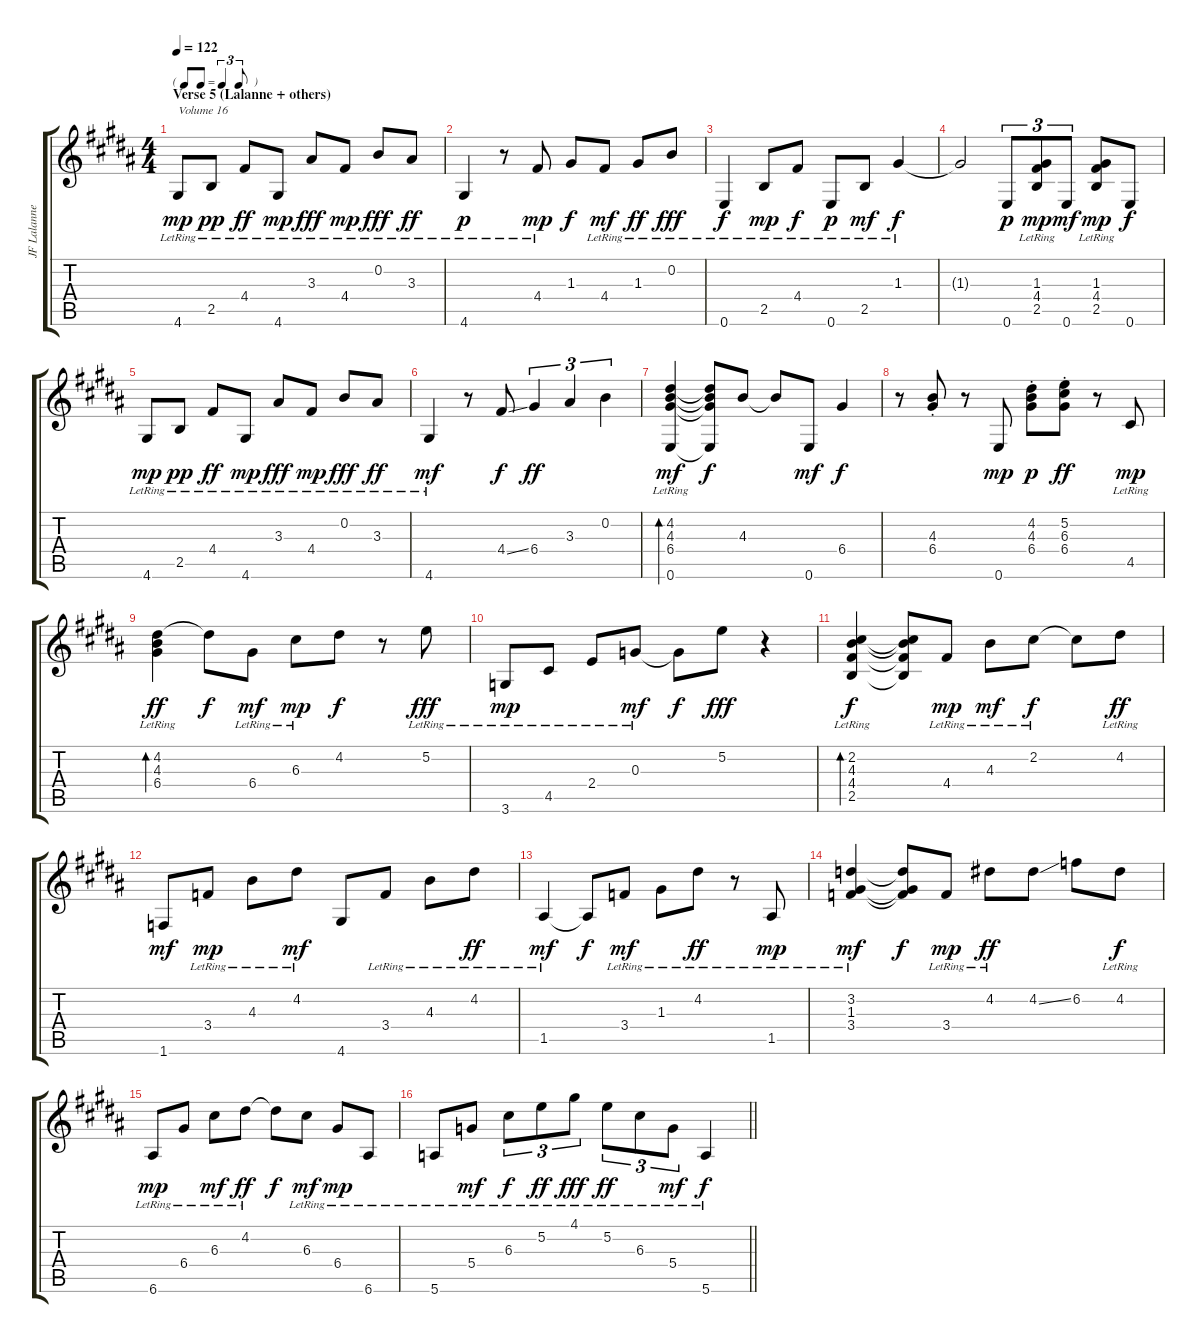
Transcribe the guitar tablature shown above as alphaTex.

\track ("JF Lalanne" "JF Lalanne") {instrument acousticguitarnylon}
\staff {score tabs}
\tuning (E4 B3 G3 D3 A2 E2) {hide}
\ts (4 4)
\tf triplet8th
\section ("" "Verse 5 (Lalanne + others)")
\tempo 122
\clef g2
\ks g#minor
4.6{lr}.8{txt "Volume 16" dy mp volume 16} 2.5{lr}.8{dy pp} 4.4{lr}.8{dy ff} 4.6{lr}.8{dy mp} 3.3{lr}.8{dy fff} 4.4{lr}.8{dy mp} 0.2{lr}.8{dy fff} 3.3{lr}.8{dy ff} |
4.6{lr}.4{dy p} r.8 4.4{lr}.8{dy mp} 1.3.8{dy f} 4.4{lr}.8{dy mf} 1.3{lr}.8{dy ff} 0.2{lr}.8{dy fff} |
0.6{lr}.4{dy f} 2.5{lr}.8{dy mp} 4.4{lr}.8{dy f} 0.6{lr}.8{dy p} 2.5{lr}.8{dy mf} 1.3{lr}.4{dy f} |
1.3{t}.2 0.6.8{tu (3 2) dy p} (1.3{lr} 4.4{lr} 2.5{lr}).8{tu (3 2) dy mp} 0.6.8{tu (3 2) dy mf} (1.3{lr} 4.4{lr} 2.5{lr}).8{dy mp} 0.6.8{dy f} |
4.6{lr}.8{dy mp volume 16} 2.5{lr}.8{dy pp} 4.4{lr}.8{dy ff} 4.6{lr}.8{dy mp} 3.3{lr}.8{dy fff} 4.4{lr}.8{dy mp} 0.2{lr}.8{dy fff} 3.3{lr}.8{dy ff} |
4.6{lr}.4{dy mf} r.8 4.4{ss}.8{dy f} 6.4.4{tu (3 2) dy ff} 3.3.4{tu (3 2)} 0.2.4{tu (3 2)} |
(4.2{lr} 4.3{lr} 6.4{lr} 0.6{lr}).4{bd 240 dy mf} (4.2{t} 4.3{t} 6.4{t} 0.6{t}).8{dy f} 4.3.8 4.3{t}.8 0.6.8{dy mf} 6.4.4{dy f} |
r.8 (4.3{st} 6.4{st}).8 r.8 0.6.8{dy mp} (4.2{st} 4.3{st} 6.4{st}).8{dy p} (5.2{st} 6.3{st} 6.4{st}).8{dy ff} r.8 4.5{lr}.8{dy mp} |
(4.2{lr} 4.3{lr} 6.4{lr}).4{bd 240 dy ff} 4.2{t}.8{dy f} 6.4{lr}.8{dy mf} 6.3{lr}.8{dy mp} 4.2.8{dy f} r.8 5.2{lr}.8{dy fff} |
3.6{lr}.8{dy mp} 4.5{lr}.8 2.4{lr}.8 0.3{lr}.8{dy mf} 0.3{t}.8{dy f} 5.2.8{dy fff} r.4 |
(2.2{lr} 4.3{lr} 4.4{lr} 2.5{lr}).4{bd 240 dy f} (2.2{t} 4.3{t} 4.4{t} 2.5{t}).8 4.4{lr}.8{dy mp} 4.3{lr}.8{dy mf} 2.2{lr}.8{dy f} 2.2{t}.8 4.2{lr}.8{dy ff} |
1.6.8{dy mf} 3.4{lr}.8{dy mp} 4.3{lr}.8 4.2{lr}.8{dy mf} 4.6.8 3.4{lr}.8 4.3{lr}.8 4.2{lr}.8{dy ff} |
1.5{lr}.4{dy mf} 1.5{t}.8{dy f} 3.4{lr}.8{dy mf} 1.3{lr}.8 4.2{lr}.8{dy ff} r.8 1.5{lr}.8{dy mp} |
(3.2{lr} 1.3{lr} 3.4{lr}).4{dy mf} (3.2{t} 1.3{t} 3.4{t}).8{dy f} 3.4{lr}.8{dy mp} 4.2{lr}.8{dy ff} 4.2{ss}.8 6.2.8 4.2{lr}.8{dy f} |
6.6{lr}.8{dy mp} 6.4{lr}.8 6.3{lr}.8{dy mf} 4.2{lr}.8{dy ff} 4.2{t}.8{dy f} 6.3{lr}.8{dy mf} 6.4{lr}.8{dy mp} 6.6{lr}.8 |
\barLineRight lightlight
5.6{lr}.8 5.4{lr}.8{dy mf} 6.3{lr}.8{tu (3 2) dy f} 5.2{lr}.8{tu (3 2) dy ff} 4.1{lr}.8{tu (3 2) dy fff} 5.2{lr}.8{tu (3 2) dy ff} 6.3{lr}.8{tu (3 2)} 5.4{lr}.8{tu (3 2) dy mf} 5.6{lr}.4{dy f}
